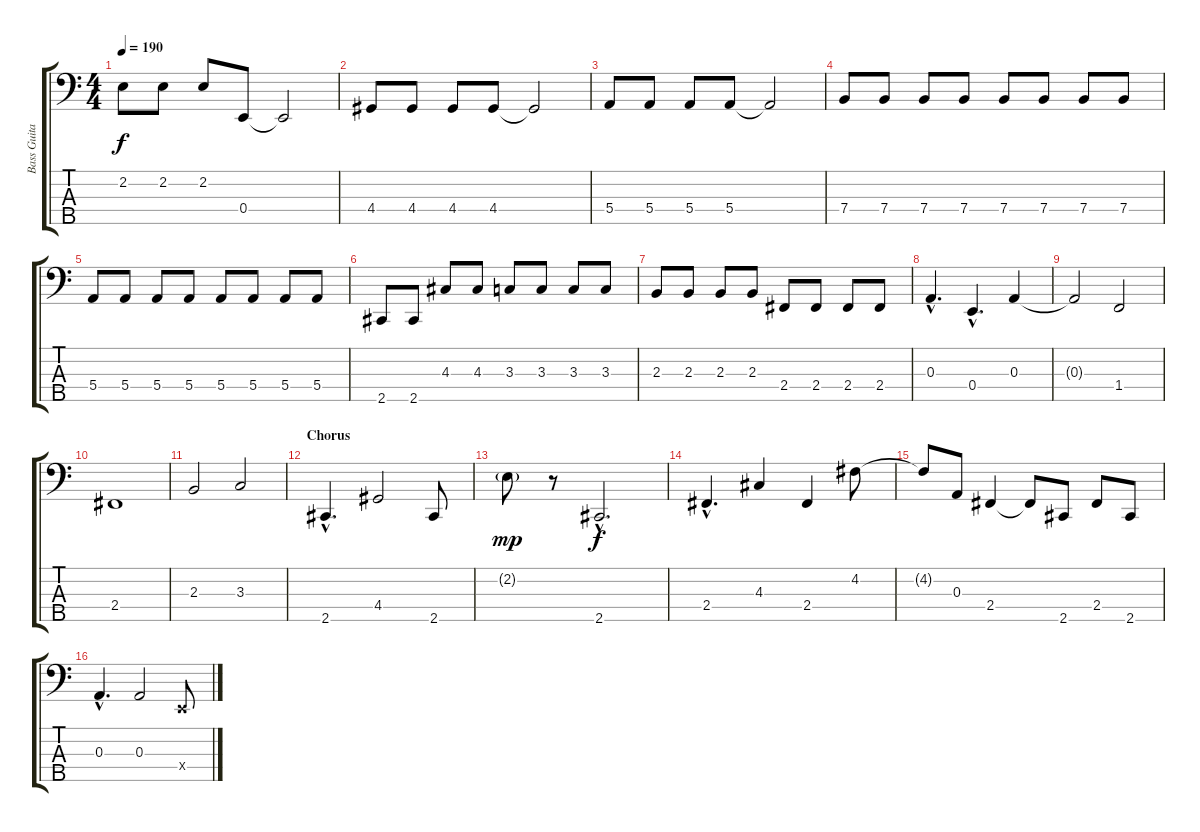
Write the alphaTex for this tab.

\track ("Bass Guitar" "Bass Guita") {instrument electricbassfinger}
\staff {score tabs}
\tuning (G2 D2 A1 E1 B0) {hide}
\ts (4 4)
\tempo 190
\clef f4
\ks c
2.2.8{dy f} 2.2.8 2.2.8 0.4.8 0.4{t}.2 |
4.4.8 4.4.8 4.4.8 4.4.8 4.4{t}.2 |
5.4.8 5.4.8 5.4.8 5.4.8 5.4{t}.2 |
7.4.8 7.4.8 7.4.8 7.4.8 7.4.8 7.4.8 7.4.8 7.4.8 |
5.4.8 5.4.8 5.4.8 5.4.8 5.4.8 5.4.8 5.4.8 5.4.8 |
2.5.8 2.5.8 4.3.8 4.3.8 3.3.8 3.3.8 3.3.8 3.3.8 |
2.3.8 2.3.8 2.3.8 2.3.8 2.4.8 2.4.8 2.4.8 2.4.8 |
0.3{hac}.4{d} 0.4{hac}.4{d} 0.3.4 |
0.3{t}.2 1.4.2 |
2.4.1 |
2.3.2 3.3.2 |
\section ("" "Chorus")
2.5{hac}.4{d} 4.4.2 2.5.8 |
2.2{g}.8{dy mp} r.8 2.5{hac}.2{d dy f} |
2.4{hac}.4{d} 4.3.4 2.4.4 4.2.8 |
4.2{t}.8 0.3.8 2.4.4 2.4{t}.8 2.5.8 2.4.8 2.5.8 |
0.3{hac}.4{d} 0.3.2 0.4{x}.8
